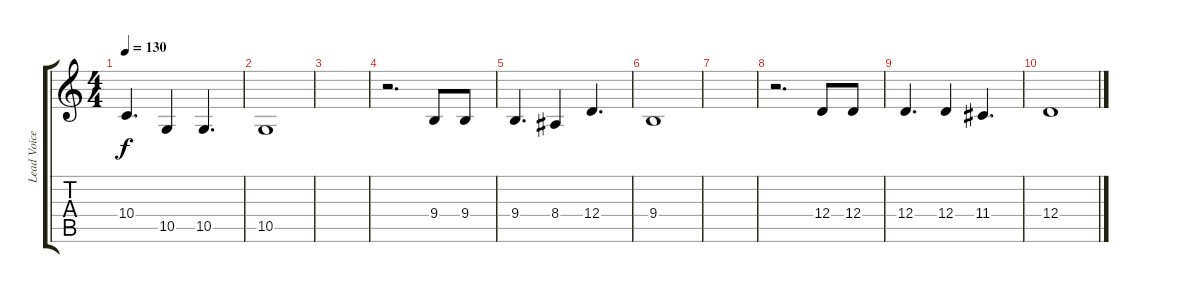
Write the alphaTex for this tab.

\track ("Lead Voice (male)" "Lead Voice") {instrument choiraahs}
\staff {score tabs}
\tuning (E4 B3 G3 D3 A2 E2) {hide}
\ts (4 4)
\tempo 130
\clef g2
\ks c
10.4.4{d dy f} 10.5.4 10.5.4{d} |
10.5.1 |
|
r.2{d} 9.4.8 9.4.8 |
9.4.4{d} 8.4.4 12.4.4{d} |
9.4.1 |
|
r.2{d} 12.4.8 12.4.8 |
12.4.4{d} 12.4.4 11.4.4{d} |
12.4.1
